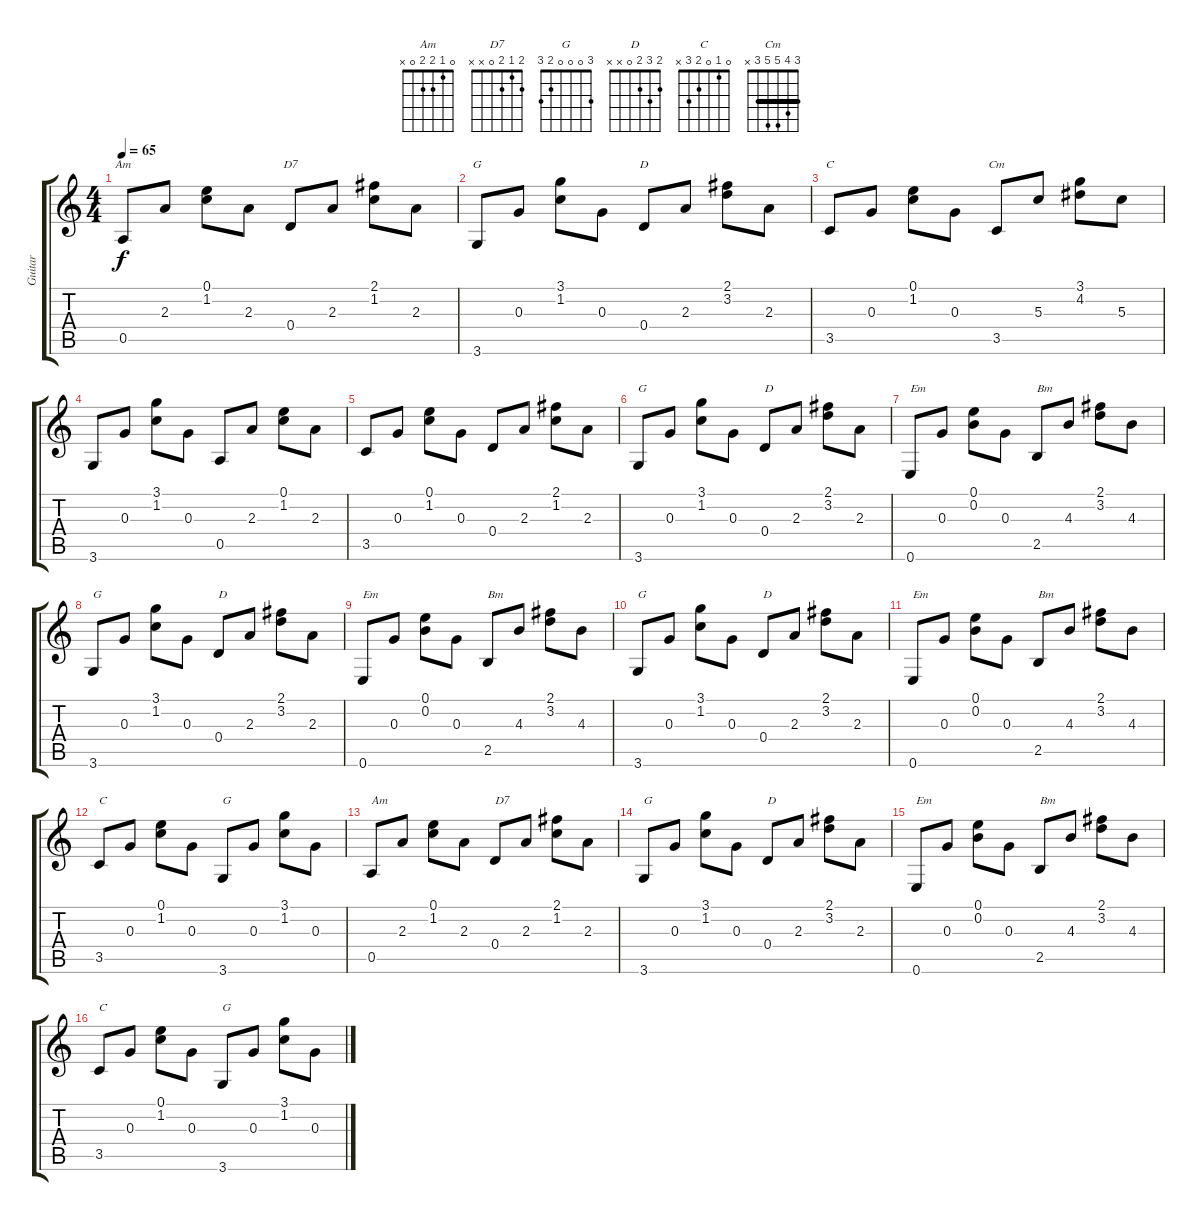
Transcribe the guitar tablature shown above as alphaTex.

\track ("Guitar" "Guitar") {instrument acousticguitarnylon}
\staff {score tabs}
\tuning (E4 B3 G3 D3 A2 E2) {hide}
\chord ("Am" 0 1 2 2 0 x)
\chord ("D7" 2 1 2 0 x x)
\chord ("G" 3 0 0 0 2 3)
\chord ("D" 2 3 2 0 x x)
\chord ("C" 0 1 0 2 3 x)
\chord ("Cm" 3 4 5 5 3 x) {barre 3}
\ts (4 4)
\tempo 65
\clef g2
\ks c
0.5.8{ch "Am" dy f} 2.3.8 (0.1 1.2).8 2.3.8 0.4.8{ch "D7"} 2.3.8 (2.1 1.2).8 2.3.8 |
3.6.8{ch "G"} 0.3.8 (3.1 1.2).8 0.3.8 0.4.8{ch "D"} 2.3.8 (2.1 3.2).8 2.3.8 |
3.5.8{ch "C"} 0.3.8 (0.1 1.2).8 0.3.8 3.5.8{ch "Cm"} 5.3.8 (3.1 4.2).8 5.3.8 |
3.6.8 0.3.8 (3.1 1.2).8 0.3.8 0.5.8 2.3.8 (0.1 1.2).8 2.3.8 |
3.5.8 0.3.8 (0.1 1.2).8 0.3.8 0.4.8 2.3.8 (2.1 1.2).8 2.3.8 |
3.6.8{txt "G"} 0.3.8 (3.1 1.2).8 0.3.8 0.4.8{txt "D"} 2.3.8 (2.1 3.2).8 2.3.8 |
0.6.8{txt "Em"} 0.3.8 (0.1 0.2).8 0.3.8 2.5.8{txt "Bm"} 4.3.8 (2.1 3.2).8 4.3.8 |
3.6.8{txt "G"} 0.3.8 (3.1 1.2).8 0.3.8 0.4.8{txt "D"} 2.3.8 (2.1 3.2).8 2.3.8 |
0.6.8{txt "Em"} 0.3.8 (0.1 0.2).8 0.3.8 2.5.8{txt "Bm"} 4.3.8 (2.1 3.2).8 4.3.8 |
3.6.8{txt "G"} 0.3.8 (3.1 1.2).8 0.3.8 0.4.8{txt "D"} 2.3.8 (2.1 3.2).8 2.3.8 |
0.6.8{txt "Em"} 0.3.8 (0.1 0.2).8 0.3.8 2.5.8{txt "Bm"} 4.3.8 (2.1 3.2).8 4.3.8 |
3.5.8{txt "C"} 0.3.8 (0.1 1.2).8 0.3.8 3.6.8{txt "G"} 0.3.8 (3.1 1.2).8 0.3.8 |
0.5.8{txt "Am"} 2.3.8 (0.1 1.2).8 2.3.8 0.4.8{txt "D7"} 2.3.8 (2.1 1.2).8 2.3.8 |
3.6.8{txt "G"} 0.3.8 (3.1 1.2).8 0.3.8 0.4.8{txt "D"} 2.3.8 (2.1 3.2).8 2.3.8 |
0.6.8{txt "Em"} 0.3.8 (0.1 0.2).8 0.3.8 2.5.8{txt "Bm"} 4.3.8 (2.1 3.2).8 4.3.8 |
3.5.8{txt "C"} 0.3.8 (0.1 1.2).8 0.3.8 3.6.8{txt "G"} 0.3.8 (3.1 1.2).8 0.3.8
